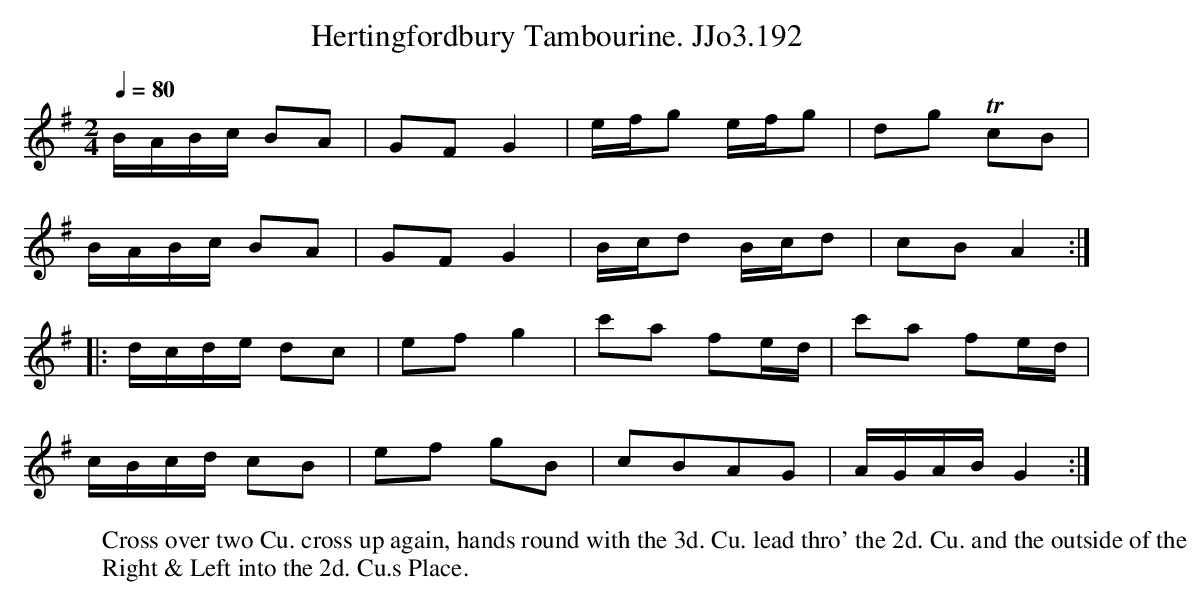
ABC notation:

X:1
T:Hertingfordbury Tambourine. JJo3.192
M:2/4
L:1/8
Q:1/4=80
K:G
B/A/B/c/ BA | GF G2 | e/f/g e/f/g | dg !trill!cB |
B/A/B/c/ BA | GF G2 | B/c/d B/c/d | cB A2 :|
|: d/c/d/e/ dc | ef g2 | c'a fe/d/ | c'a fe/d/ |
c/B/c/d/ cB | ef gB | cBAG | A/G/A/B/G2 :|
W:Cross over two Cu. cross up again, hands round with the 3d. Cu. lead thro' the 2d. Cu. and the outside of the 3d. Cu
W:Right & Left into the 2d. Cu.s Place.
